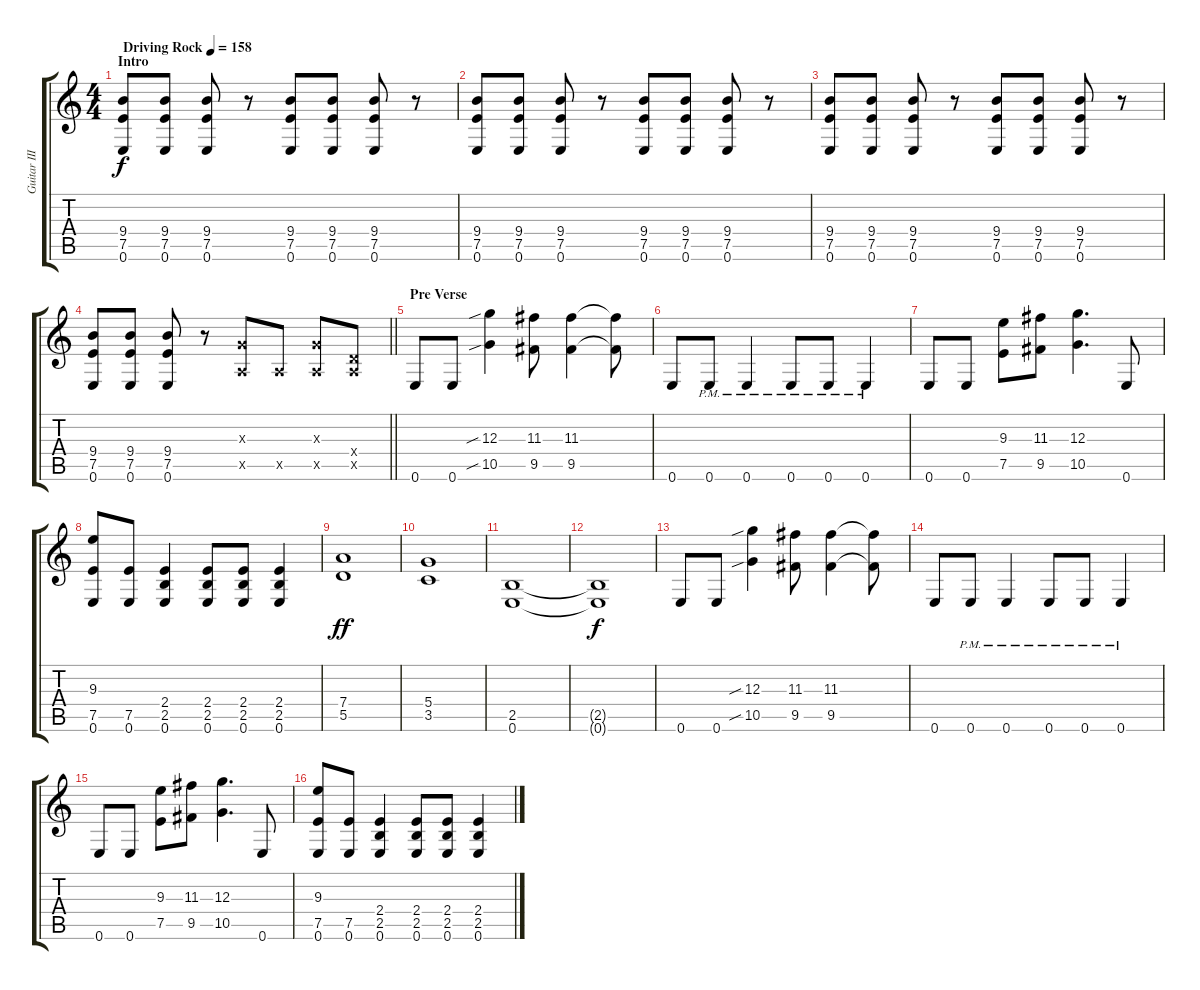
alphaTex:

\track ("Guitar III" "Guitar III") {instrument distortionguitar}
\staff {score tabs}
\tuning (E4 B3 G3 D3 A2 E2) {hide}
\ts (4 4)
\section ("" "Intro")
\tempo (158 "Driving Rock")
\clef g2
\ks c
(9.4 7.5 0.6).8{dy f instrument distortionguitar} (9.4 7.5 0.6).8 (9.4 7.5 0.6).8 r.8 (9.4 7.5 0.6).8 (9.4 7.5 0.6).8 (9.4 7.5 0.6).8 r.8 |
(9.4 7.5 0.6).8 (9.4 7.5 0.6).8 (9.4 7.5 0.6).8 r.8 (9.4 7.5 0.6).8 (9.4 7.5 0.6).8 (9.4 7.5 0.6).8 r.8 |
(9.4 7.5 0.6).8 (9.4 7.5 0.6).8 (9.4 7.5 0.6).8 r.8 (9.4 7.5 0.6).8 (9.4 7.5 0.6).8 (9.4 7.5 0.6).8 r.8 |
\barLineRight lightlight
(9.4 7.5 0.6).8 (9.4 7.5 0.6).8 (9.4 7.5 0.6).8 r.8 (0.3{x} 0.5{x}).8 0.5{x}.8 (0.3{x} 0.5{x}).8 (0.4{x} 0.5{x}).8 |
\section ("" "Pre Verse")
0.6.8 0.6.8 (12.3{sib} 10.5{sib}).4 (11.3 9.5).8 (11.3 9.5).4 (11.3{t} 9.5{t}).8 |
0.6.8 0.6{pm}.8 0.6{pm}.4 0.6{pm}.8 0.6{pm}.8 0.6{pm}.4 |
0.6.8 0.6.8 (9.3 7.5).8 (11.3 9.5).8 (12.3 10.5).4{d} 0.6.8 |
(9.3 7.5 0.6).8 (7.5 0.6).8 (2.4 2.5 0.6).4 (2.4 2.5 0.6).8 (2.4 2.5 0.6).8 (2.4 2.5 0.6).4 |
(7.4 5.5).1{dy ff} |
(5.4 3.5).1 |
(2.5 0.6).1 |
(2.5{t} 0.6{t}).1{dy f} |
0.6.8 0.6.8 (12.3{sib} 10.5{sib}).4 (11.3 9.5).8 (11.3 9.5).4 (11.3{t} 9.5{t}).8 |
0.6.8 0.6{pm}.8 0.6{pm}.4 0.6{pm}.8 0.6{pm}.8 0.6{pm}.4 |
0.6.8 0.6.8 (9.3 7.5).8 (11.3 9.5).8 (12.3 10.5).4{d} 0.6.8 |
(9.3 7.5 0.6).8 (7.5 0.6).8 (2.4 2.5 0.6).4 (2.4 2.5 0.6).8 (2.4 2.5 0.6).8 (2.4 2.5 0.6).4
